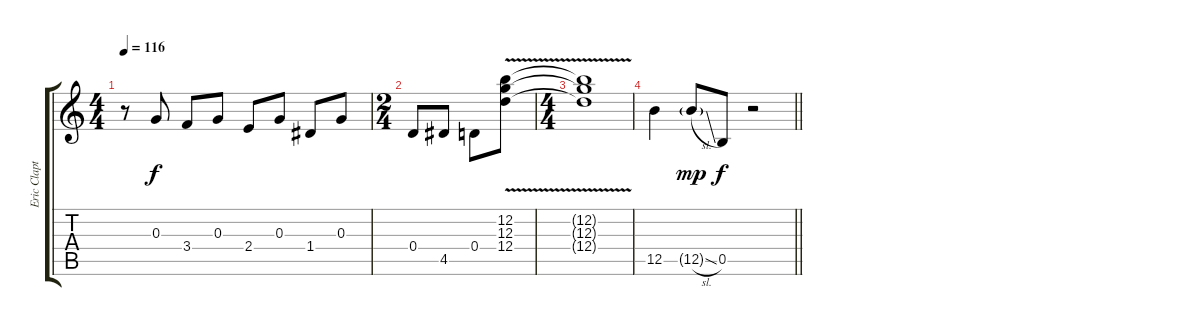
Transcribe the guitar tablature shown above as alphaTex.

\track ("Eric Clapton Guitar I" "Eric Clapt") {instrument distortionguitar}
\staff {score tabs}
\tuning (D4 B3 G3 D3 B2 G2) {hide}
\ts (4 4)
\tempo 116
\clef g2
\ks c
r.8{dy f} 0.3.8 3.4.8 0.3.8 2.4.8 0.3.8 1.4.8 0.3.8 |
\ts (2 4)
0.4.8 4.5.8 0.4.8 (12.2{v} 12.3{v} 12.4{v}).8 |
\ts (4 4)
(12.2{t} 12.3{t} 12.4{t}).1 |
\barLineRight lightlight
12.5.4 12.5{sl g}.8{dy mp} 0.5.8{dy f} r.2
